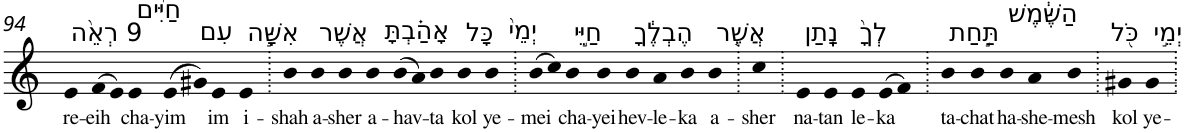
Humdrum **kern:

**kern	**text
*part1	*part1
*staff1	*staff1
*I"Piano	*
*I'Pno	*
!!LO:PB:g=z
*clefG2	*
*k[]	*
=94	=94
!LO:TX:a:t=9 רְאֵ֨ה	!
!	!LO:LY:b
4e	re-
!	!LO:LY:b
(>8f	-eih
8e)	.
!LO:TX:a:t=חַיִּ֜ים	!
!	!LO:LY:b
4e	cha-
!	!LO:LY:b
(>8e	-yim
8g#X)	.
!LO:TX:a:t=עִם	!
!	!LO:LY:b
4e	im
!LO:TX:a:t=אִשָּׁ֣ה	!
!	!LO:LY:b
4e	i-
=95.	=95.
!	!LO:LY:b
4b	-shah
!LO:TX:a:t=אֲשֶׁר	!
!	!LO:LY:b
4b	a-
!	!LO:LY:b
4b	-sher
!LO:TX:a:t=אָהַ֗בְתָּ	!
!	!LO:LY:b
4b	a-
!	!LO:LY:b
(>8b	-hav-
8a)	.
!	!LO:LY:b
4b	-ta
!LO:TX:a:t=כָּל	!
!	!LO:LY:b
4b	kol
!LO:TX:a:t=יְמֵי֙	!
!	!LO:LY:b
4b	ye-
=96.	=96.
!	!LO:LY:b
(>8b	-mei
8cc)	.
!LO:TX:a:t=חַיֵּ֣י	!
!	!LO:LY:b
4b	cha-
!	!LO:LY:b
4b	-yei
!LO:TX:a:t=הֶבְלֶ֔ךָ	!
!	!LO:LY:b
4b	hev-
!	!LO:LY:b
4a	-le-
!	!LO:LY:b
4b	-ka
!LO:TX:a:t=אֲשֶׁ֤ר	!
!	!LO:LY:b
4b	a-
=97.	=97.
!	!LO:LY:b
4cc	-sher
=98.	=98.
!LO:TX:a:t=נָֽתַן	!
!	!LO:LY:b
4e	na-
!	!LO:LY:b
4e	-tan
!LO:TX:a:t=לְךָ֙	!
!	!LO:LY:b
4e	le-
!	!LO:LY:b
(>8e	-ka
8f)	.
=99.	=99.
!LO:TX:a:t=תַּ֣חַת	!
!	!LO:LY:b
4b	ta-
!	!LO:LY:b
4b	-chat
!LO:TX:a:t=הַשֶּׁ֔מֶשׁ	!
!	!LO:LY:b
4b	ha-
!	!LO:LY:b
4a	-she-
!	!LO:LY:b
4b	-mesh
=100.	=100.
!LO:TX:a:t=כֹּ֖ל	!
!	!LO:LY:b
4g#X	kol
!LO:TX:a:t=יְמֵ֣י	!
!	!LO:LY:b
4g#	ye-
=.	=.
*-	*-
